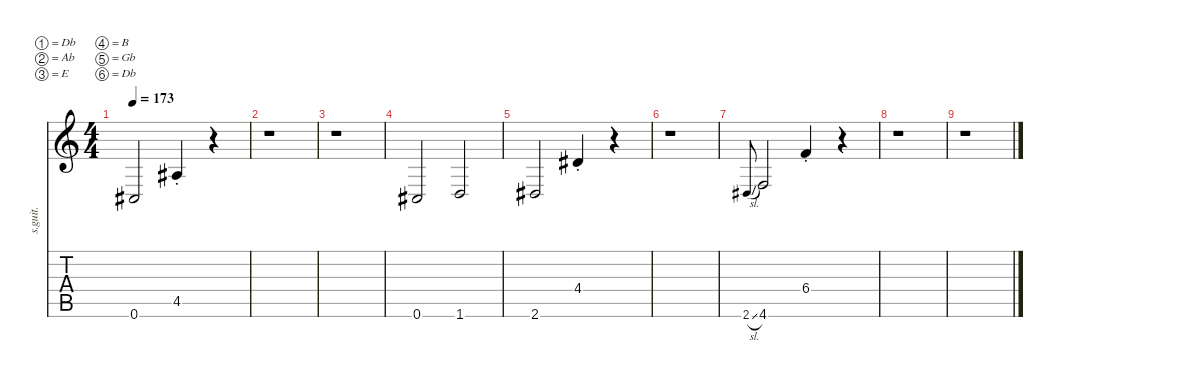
\defaultSystemsLayout 4
\hideDynamics
\bracketExtendMode nobrackets
\track ("IV (Outro Clean)" "s.guit.") {instrument electricguitarclean}
\staff {score tabs}
\tuning (Db4 Ab3 E3 B2 Gb2 Db2)
\ts (4 4)
\tempo 173
\clef g2
\ks c
0.6{acc #}.2{lyrics (0 "") lyrics (1 "") lyrics (2 "") lyrics (3 "") lyrics (4 "") dy mf} 4.5{st acc #}.4{lyrics (0 "") lyrics (1 "") lyrics (2 "") lyrics (3 "") lyrics (4 "")} r.4 |
r.1 |
r.1 |
0.6{acc #}.2{lyrics (0 "") lyrics (1 "") lyrics (2 "") lyrics (3 "") lyrics (4 "")} 1.6.2{lyrics (0 "") lyrics (1 "") lyrics (2 "") lyrics (3 "") lyrics (4 "")} |
2.6{acc #}.2{lyrics (0 "") lyrics (1 "") lyrics (2 "") lyrics (3 "") lyrics (4 "")} 4.4{st acc #}.4{lyrics (0 "") lyrics (1 "") lyrics (2 "") lyrics (3 "") lyrics (4 "")} r.4 |
r.1 |
2.6{sl acc #}.8{lyrics (0 "") lyrics (1 "") lyrics (2 "") lyrics (3 "") lyrics (4 "") gr onbeat} 4.6.2{lyrics (0 "") lyrics (1 "") lyrics (2 "") lyrics (3 "") lyrics (4 "")} 6.4{st}.4{lyrics (0 "") lyrics (1 "") lyrics (2 "") lyrics (3 "") lyrics (4 "")} r.4 |
r.1 |
r.1
